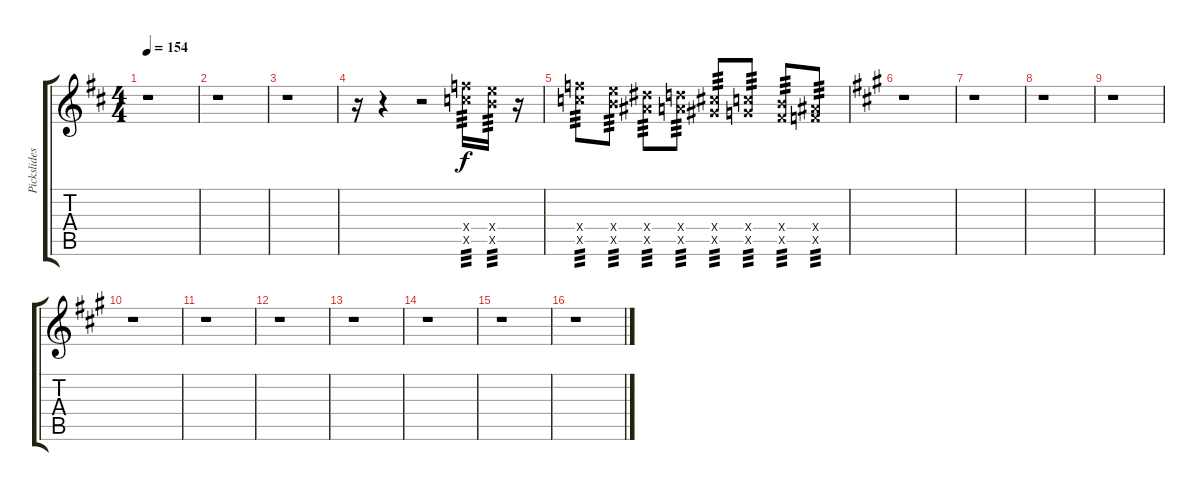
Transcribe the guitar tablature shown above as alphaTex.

\track ("Pickslides" "Pickslides") {instrument guitarfretnoise}
\staff {score tabs}
\tuning (Eb4 Bb3 Gb3 Db3 Ab2 Eb2) {hide}
\ts (4 4)
\tempo 154
\clef g2
\ks d
r.1{dy f} |
r.1 |
r.1 |
r.16 r.4 r.2 (28.4{x} 28.5{x}).16{tp 3} (27.4{x} 27.5{x}).16{tp 3} r.16 |
(28.4{x} 28.5{x}).8{tp 3} (27.4{x} 27.5{x}).8{tp 3} (26.4{x} 26.5{x}).8{tp 3} (25.4{x} 25.5{x}).8{tp 3} (24.4{x} 24.5{x}).8{tp 3} (23.4{x} 23.5{x}).8{tp 3} (22.4{x} 22.5{x}).8{tp 3} (21.4{x} 21.5{x}).8{tp 3} |
\ks a
r.1 |
r.1 |
r.1 |
r.1 |
r.1 |
r.1 |
r.1 |
r.1 |
r.1 |
r.1 |
r.1
